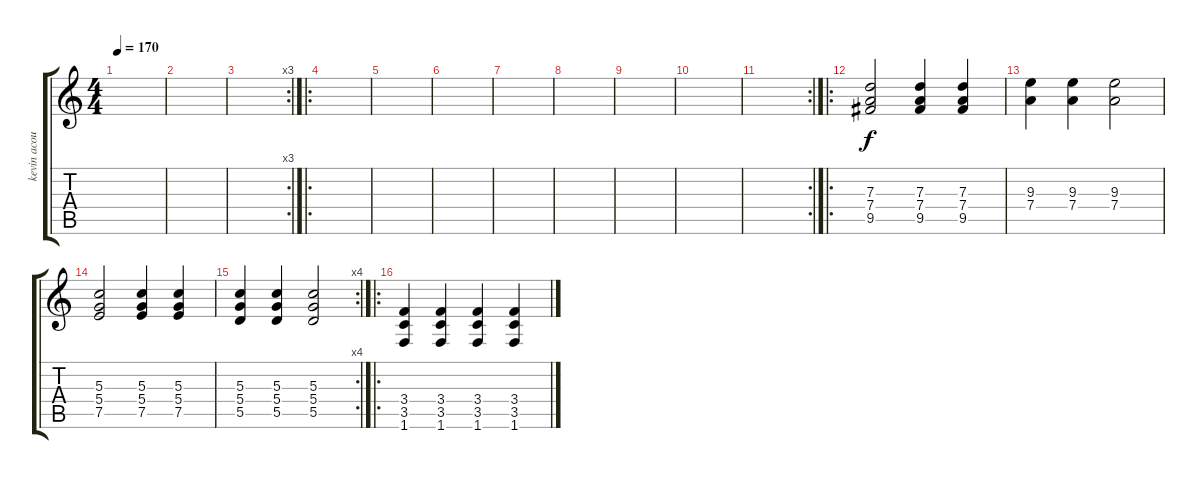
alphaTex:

\track ("kevin acoustic" "kevin acou") {instrument acousticguitarnylon}
\staff {score tabs}
\tuning (E4 B3 G3 D3 A2 E2) {hide}
\ts (4 4)
\tempo 170
\clef g2
\ks c
|
|
\rc 3
|
\ro
|
|
|
|
|
|
|
\rc 2
|
\ro
(7.3 7.4 9.5).2 (7.3 7.4 9.5).4 (7.3 7.4 9.5).4 |
(9.3 7.4).4 (9.3 7.4).4 (9.3 7.4).2 |
(5.3 5.4 7.5).2 (5.3 5.4 7.5).4 (5.3 5.4 7.5).4 |
\rc 4
(5.3 5.4 5.5).4 (5.3 5.4 5.5).4 (5.3 5.4 5.5).2 |
\ro
(3.4 3.5 1.6).4 (3.4 3.5 1.6).4 (3.4 3.5 1.6).4 (3.4 3.5 1.6).4
